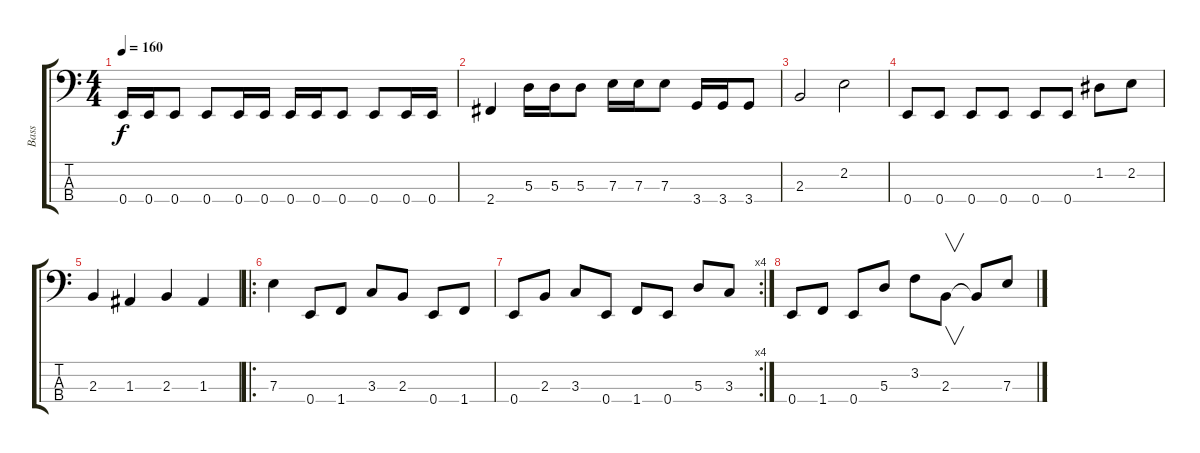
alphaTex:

\track ("Bass" "Bass") {instrument electricbasspick}
\staff {score tabs}
\tuning (G2 D2 A1 E1) {hide}
\ts (4 4)
\tempo 160
\clef f4
\ks c
0.4.16{dy f} 0.4.16 0.4.8 0.4.8 0.4.16 0.4.16 0.4.16 0.4.16 0.4.8 0.4.8 0.4.16 0.4.16 |
2.4.4 5.3.16 5.3.16 5.3.8 7.3.16 7.3.16 7.3.8 3.4.16 3.4.16 3.4.8 |
2.3.2 2.2.2 |
0.4.8 0.4.8 0.4.8 0.4.8 0.4.8 0.4.8 1.2.8 2.2.8 |
2.3.4 1.3.4 2.3.4 1.3.4 |
\ro
7.3.4 0.4.8 1.4.8 3.3.8 2.3.8 0.4.8 1.4.8 |
\rc 4
0.4.8 2.3.8 3.3.8 0.4.8 1.4.8 0.4.8 5.3.8 3.3.8 |
0.4.8 1.4.8 0.4.8 5.3.8 3.2.8 2.3.8{v} 2.3{t}.8 7.3.8
